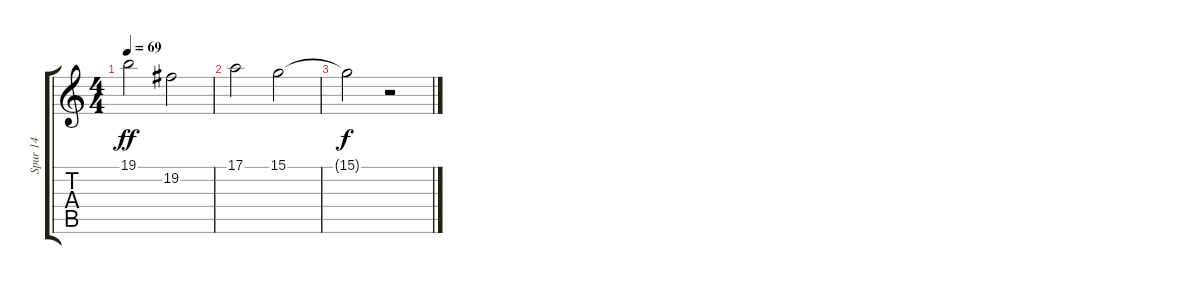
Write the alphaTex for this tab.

\track ("Spur 14" "Spur 14") {instrument stringensemble1}
\staff {score tabs}
\tuning (E4 B3 G3 D3 A2 E2) {hide}
\ts (4 4)
\tempo 69
\clef g2
\ks c
19.1.2{dy ff} 19.2.2 |
17.1.2 15.1.2 |
15.1{t}.2{dy f} r.2
